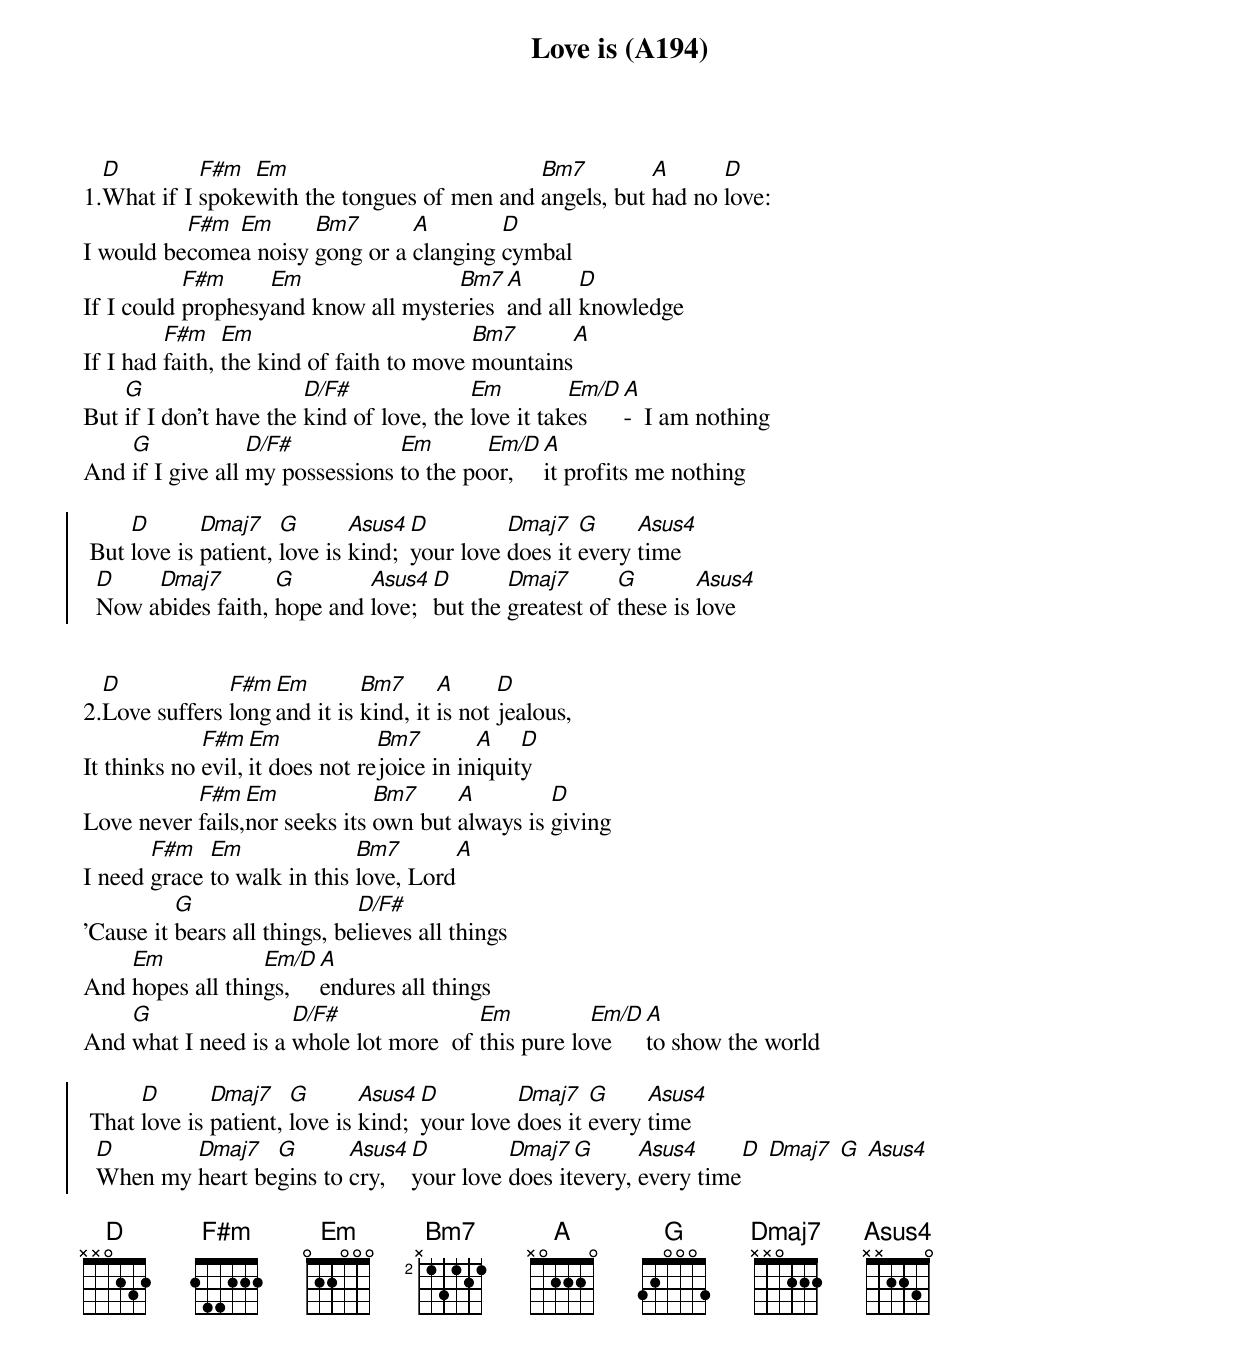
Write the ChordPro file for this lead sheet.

{title: Love is (A194)}
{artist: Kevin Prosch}

1.[D]What if I [F#m]spoke[Em]with the tongues of men and [Bm7]angels, but [A]had no [D]love:
I would be[F#m]come[Em]a noisy [Bm7]gong or a [A]clanging [D]cymbal
If I could [F#m]prophesy[Em]and know all myste[Bm7]ries [A]and all [D]knowledge
If I had [F#m]faith, [Em]the kind of faith to move [Bm7]mountains[A]
But [G]if I don't have the [D/F#]kind of love, the [Em]love it tak[Em/D]es [A]-  I am nothing
And [G]if I give all [D/F#]my possessions [Em]to the po[Em/D]or, [A]it profits me nothing

{soc}
 But [D]love is [Dmaj7]patient, [G]love is [Asus4]kind; [D]your love [Dmaj7]does it [G]every [Asus4]time
  [D]Now a[Dmaj7]bides faith, [G]hope and [Asus4]love; [D]but the [Dmaj7]greatest of [G]these is [Asus4]love
 {eoc}


2.[D]Love suffers [F#m]long[Em]and it is [Bm7]kind, it [A]is not [D]jealous,
It thinks no [F#m]evil,[Em]it does not re[Bm7]joice in in[A]iquit[D]y
Love never [F#m]fails,[Em]nor seeks its [Bm7]own but [A]always is [D]giving
I need [F#m]grace [Em]to walk in this [Bm7]love, Lord[A]
'Cause it [G]bears all things, be[D/F#]lieves all things
And [Em]hopes all thin[Em/D]gs, [A]endures all things
And [G]what I need is a [D/F#]whole lot more  of [Em]this pure lo[Em/D]ve [A]to show the world

{soc}
 That [D]love is [Dmaj7]patient, [G]love is [Asus4]kind; [D]your love [Dmaj7]does it [G]every [Asus4]time
  [D]When my [Dmaj7]heart be[G]gins to [Asus4]cry, [D]your love [Dmaj7]does it[G]every, [Asus4]every time[D] [Dmaj7] [G] [Asus4]
 {eoc}

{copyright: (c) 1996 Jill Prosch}
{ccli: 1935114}
